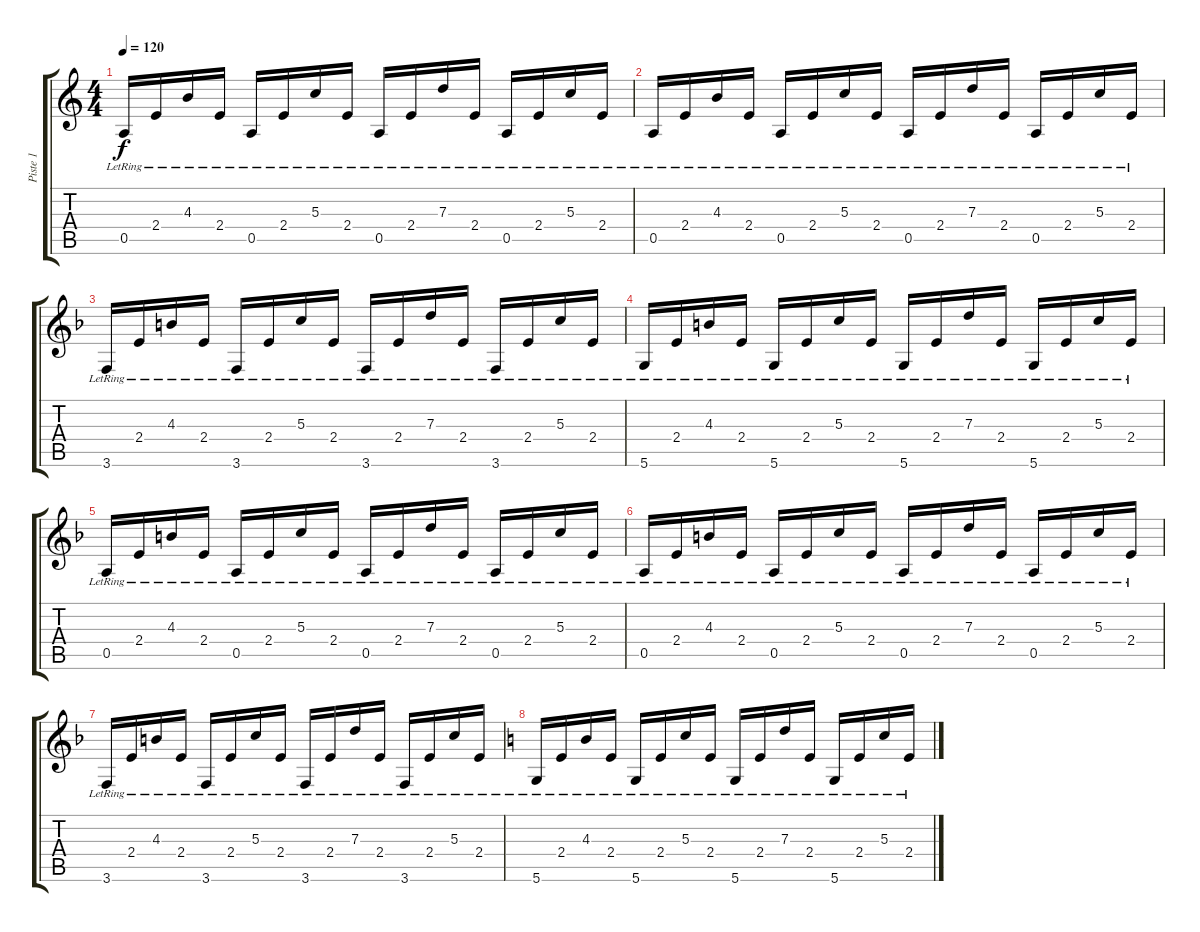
\track ("Piste 1" "Piste 1") {instrument distortionguitar}
\staff {score tabs}
\tuning (E4 B3 G3 D3 A2 D2) {hide}
\ts (4 4)
\tempo 120
\clef g2
\ks c
0.5{lr}.16{dy f volume 8 instrument electricguitarclean} 2.4{lr}.16 4.3{lr}.16 2.4{lr}.16 0.5{lr}.16 2.4{lr}.16 5.3{lr}.16 2.4{lr}.16 0.5{lr}.16 2.4{lr}.16 7.3{lr}.16 2.4{lr}.16 0.5{lr}.16 2.4{lr}.16 5.3{lr}.16 2.4{lr}.16 |
0.5{lr}.16 2.4{lr}.16 4.3{lr}.16 2.4{lr}.16 0.5{lr}.16 2.4{lr}.16 5.3{lr}.16 2.4{lr}.16 0.5{lr}.16 2.4{lr}.16 7.3{lr}.16 2.4{lr}.16 0.5{lr}.16 2.4{lr}.16 5.3{lr}.16 2.4{lr}.16 |
\ks f
3.6{lr}.16 2.4{lr}.16 4.3{lr}.16 2.4{lr}.16 3.6{lr}.16 2.4{lr}.16 5.3{lr}.16 2.4{lr}.16 3.6{lr}.16 2.4{lr}.16 7.3{lr}.16 2.4{lr}.16 3.6{lr}.16 2.4{lr}.16 5.3{lr}.16 2.4{lr}.16 |
5.6{lr}.16 2.4{lr}.16 4.3{lr}.16 2.4{lr}.16 5.6{lr}.16 2.4{lr}.16 5.3{lr}.16 2.4{lr}.16 5.6{lr}.16 2.4{lr}.16 7.3{lr}.16 2.4{lr}.16 5.6{lr}.16 2.4{lr}.16 5.3{lr}.16 2.4{lr}.16 |
0.5{lr}.16{volume 0 instrument electricguitarclean} 2.4{lr}.16 4.3{lr}.16 2.4{lr}.16 0.5{lr}.16 2.4{lr}.16 5.3{lr}.16 2.4{lr}.16 0.5{lr}.16 2.4{lr}.16 7.3{lr}.16 2.4{lr}.16 0.5{lr}.16 2.4{lr}.16 5.3{lr}.16 2.4{lr}.16 |
0.5{lr}.16 2.4{lr}.16 4.3{lr}.16 2.4{lr}.16 0.5{lr}.16 2.4{lr}.16 5.3{lr}.16 2.4{lr}.16 0.5{lr}.16 2.4{lr}.16 7.3{lr}.16 2.4{lr}.16 0.5{lr}.16 2.4{lr}.16 5.3{lr}.16 2.4{lr}.16 |
3.6{lr}.16 2.4{lr}.16 4.3{lr}.16 2.4{lr}.16 3.6{lr}.16 2.4{lr}.16 5.3{lr}.16 2.4{lr}.16 3.6{lr}.16 2.4{lr}.16 7.3{lr}.16 2.4{lr}.16 3.6{lr}.16 2.4{lr}.16 5.3{lr}.16 2.4{lr}.16 |
\ks c
5.6{lr}.16 2.4{lr}.16 4.3{lr}.16 2.4{lr}.16 5.6{lr}.16 2.4{lr}.16 5.3{lr}.16 2.4{lr}.16 5.6{lr}.16 2.4{lr}.16 7.3{lr}.16 2.4{lr}.16 5.6{lr}.16 2.4{lr}.16 5.3{lr}.16 2.4{lr}.16
